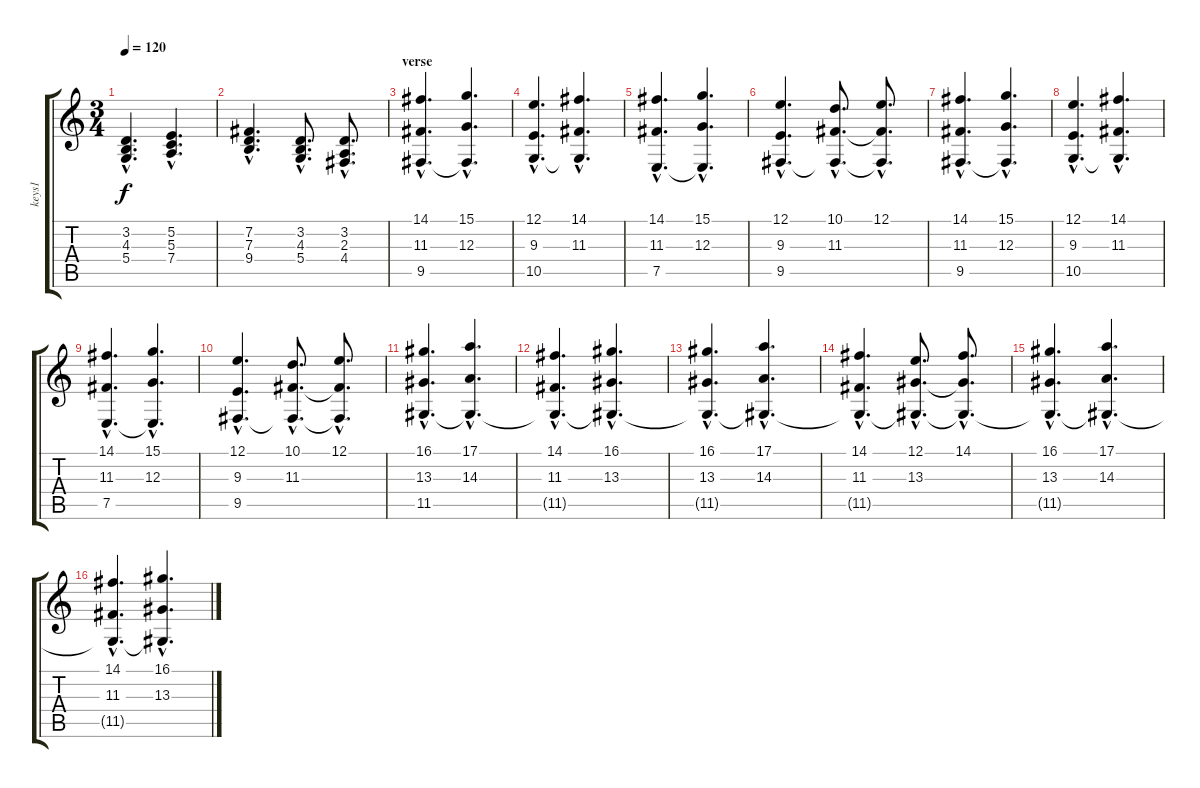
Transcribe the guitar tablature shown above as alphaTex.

\track ("keys1" "keys1") {instrument synthstrings1}
\staff {score tabs}
\tuning (E4 B3 G3 D3 A2 E2) {hide}
\ts (3 4)
\tempo 120
\clef g2
\ks c
(3.2{hac} 4.3{hac} 5.4{hac}).4{d dy f} (5.2{hac} 5.3{hac} 7.4{hac}).4{d} |
(7.2{hac} 7.3{hac} 9.4{hac}).4{d} (3.2{hac} 4.3{hac} 5.4{hac}).8{d} (3.2{hac} 2.3{hac} 4.4{hac}).8{d} |
\section ("" "verse")
(14.1{hac} 11.3{hac} 9.5{hac}).4{d instrument stringensemble1} (15.1{hac} 12.3{hac} 9.5{hac t}).4{d} |
(12.1{hac} 9.3{hac} 10.5{hac}).4{d} (14.1{hac} 11.3{hac} 10.5{hac t}).4{d} |
(14.1{hac} 11.3{hac} 7.5{hac}).4{d} (15.1{hac} 12.3{hac} 7.5{hac t}).4{d} |
(12.1{hac} 9.3{hac} 9.5{hac}).4{d} (10.1{hac} 11.3{hac} 9.5{hac t}).8{d} (12.1{hac} 11.3{hac t} 9.5{hac t}).8{d} |
(14.1{hac} 11.3{hac} 9.5{hac}).4{d instrument stringensemble1} (15.1{hac} 12.3{hac} 9.5{hac t}).4{d} |
(12.1{hac} 9.3{hac} 10.5{hac}).4{d} (14.1{hac} 11.3{hac} 10.5{hac t}).4{d} |
(14.1{hac} 11.3{hac} 7.5{hac}).4{d} (15.1{hac} 12.3{hac} 7.5{hac t}).4{d} |
(12.1{hac} 9.3{hac} 9.5{hac}).4{d} (10.1{hac} 11.3{hac} 9.5{hac t}).8{d} (12.1{hac} 11.3{hac t} 9.5{hac t}).8{d} |
(16.1{hac} 13.3{hac} 11.5{hac}).4{d instrument stringensemble1} (17.1{hac} 14.3{hac} 11.5{hac t}).4{d} |
(14.1{hac} 11.3{hac} 11.5{hac t}).4{d} (16.1{hac} 13.3{hac} 11.5{hac t}).4{d} |
(16.1{hac} 13.3{hac} 11.5{hac t}).4{d} (17.1{hac} 14.3{hac} 11.5{hac t}).4{d} |
(14.1{hac} 11.3{hac} 11.5{hac t}).4{d} (12.1{hac} 13.3{hac} 11.5{hac t}).8{d} (14.1{hac} 13.3{hac t} 11.5{hac t}).8{d} |
(16.1{hac} 13.3{hac} 11.5{hac t}).4{d instrument stringensemble1} (17.1{hac} 14.3{hac} 11.5{hac t}).4{d} |
(14.1{hac} 11.3{hac} 11.5{hac t}).4{d} (16.1{hac} 13.3{hac} 11.5{hac t}).4{d}
